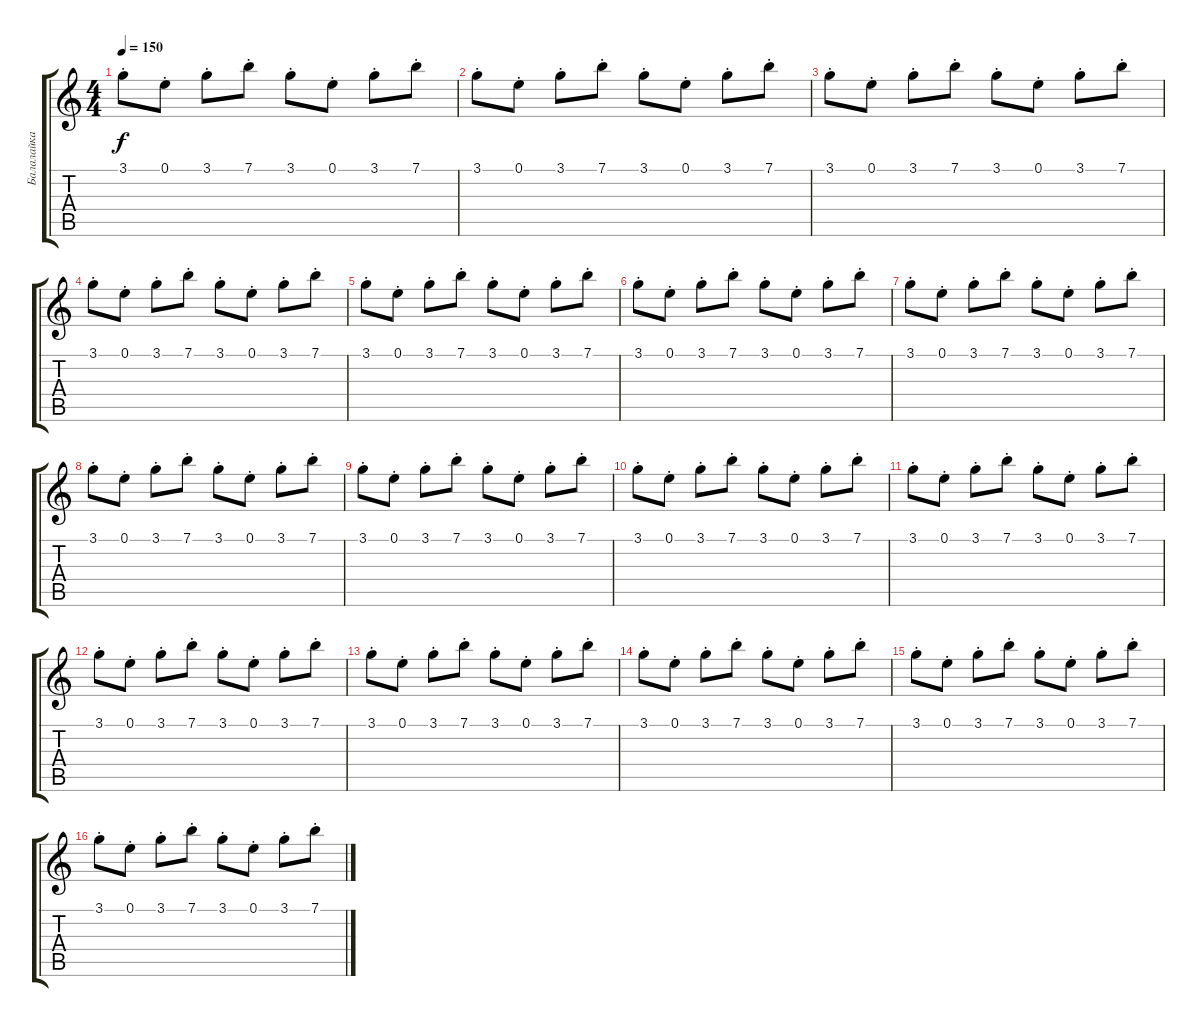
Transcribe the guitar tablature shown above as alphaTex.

\track ("Балалайка" "Балалайка") {instrument acousticguitarsteel}
\staff {score tabs}
\tuning (E4 B3 G3 D3 A2 E2) {hide}
\ts (4 4)
\tempo 150
\clef g2
\ks c
3.1{st}.8{dy f} 0.1{st}.8 3.1{st}.8 7.1{st}.8 3.1{st}.8 0.1{st}.8 3.1{st}.8 7.1{st}.8 |
3.1{st}.8 0.1{st}.8 3.1{st}.8 7.1{st}.8 3.1{st}.8 0.1{st}.8 3.1{st}.8 7.1{st}.8 |
3.1{st}.8 0.1{st}.8 3.1{st}.8 7.1{st}.8 3.1{st}.8 0.1{st}.8 3.1{st}.8 7.1{st}.8 |
3.1{st}.8 0.1{st}.8 3.1{st}.8 7.1{st}.8 3.1{st}.8 0.1{st}.8 3.1{st}.8 7.1{st}.8 |
3.1{st}.8 0.1{st}.8 3.1{st}.8 7.1{st}.8 3.1{st}.8 0.1{st}.8 3.1{st}.8 7.1{st}.8 |
3.1{st}.8 0.1{st}.8 3.1{st}.8 7.1{st}.8 3.1{st}.8 0.1{st}.8 3.1{st}.8 7.1{st}.8 |
3.1{st}.8 0.1{st}.8 3.1{st}.8 7.1{st}.8 3.1{st}.8 0.1{st}.8 3.1{st}.8 7.1{st}.8 |
3.1{st}.8 0.1{st}.8 3.1{st}.8 7.1{st}.8 3.1{st}.8 0.1{st}.8 3.1{st}.8 7.1{st}.8 |
3.1{st}.8 0.1{st}.8 3.1{st}.8 7.1{st}.8 3.1{st}.8 0.1{st}.8 3.1{st}.8 7.1{st}.8 |
3.1{st}.8 0.1{st}.8 3.1{st}.8 7.1{st}.8 3.1{st}.8 0.1{st}.8 3.1{st}.8 7.1{st}.8 |
3.1{st}.8 0.1{st}.8 3.1{st}.8 7.1{st}.8 3.1{st}.8 0.1{st}.8 3.1{st}.8 7.1{st}.8 |
3.1{st}.8 0.1{st}.8 3.1{st}.8 7.1{st}.8 3.1{st}.8 0.1{st}.8 3.1{st}.8 7.1{st}.8 |
3.1{st}.8 0.1{st}.8 3.1{st}.8 7.1{st}.8 3.1{st}.8 0.1{st}.8 3.1{st}.8 7.1{st}.8 |
3.1{st}.8 0.1{st}.8 3.1{st}.8 7.1{st}.8 3.1{st}.8 0.1{st}.8 3.1{st}.8 7.1{st}.8 |
3.1{st}.8 0.1{st}.8 3.1{st}.8 7.1{st}.8 3.1{st}.8 0.1{st}.8 3.1{st}.8 7.1{st}.8 |
3.1{st}.8 0.1{st}.8 3.1{st}.8 7.1{st}.8 3.1{st}.8 0.1{st}.8 3.1{st}.8 7.1{st}.8
